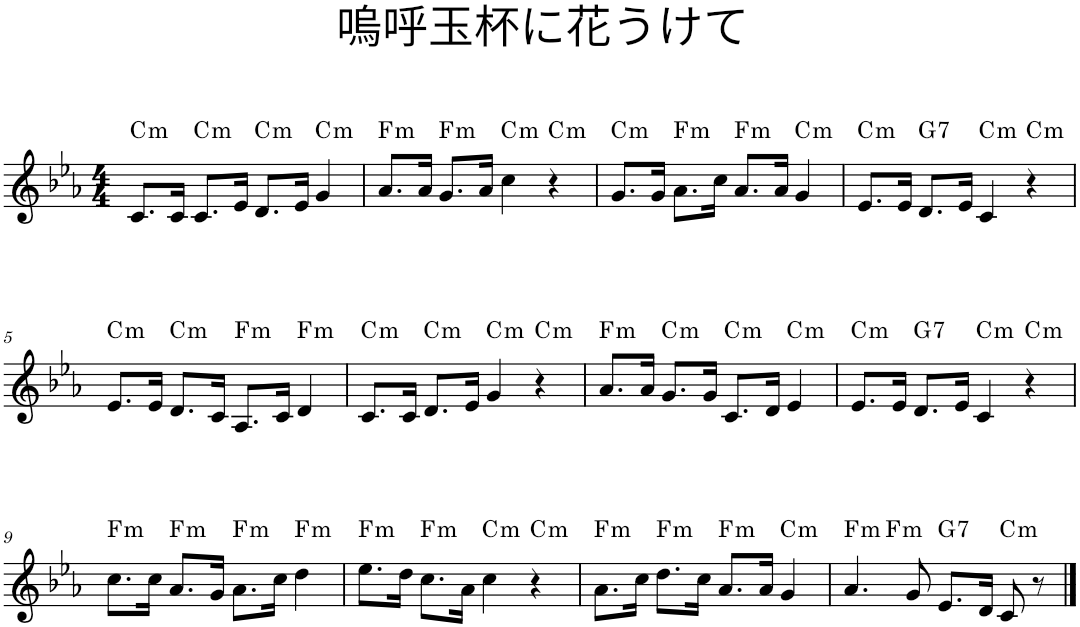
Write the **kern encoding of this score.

**kern	**harte
*part1	*part1
*staff1	*
*I"Piano	*
*I'Pno.	*
*clefG2	*
*k[b-e-a-]	*
*M4/4	*
=1	=1
!	!LO:H:kt=m
8.c/L	C:min
16c/Jk	.
!	!LO:H:kt=m
8.c/L	C:min
16e-/Jk	.
!	!LO:H:kt=m
8.d/L	C:min
16e-/Jk	.
!	!LO:H:kt=m
4g/	C:min
=2	=2
!	!LO:H:kt=m
8.a-/L	F:min
16a-/Jk	.
!	!LO:H:kt=m
8.g/L	F:min
16a-/Jk	.
!	!LO:H:kt=m
4cc\	C:min
!	!LO:H:kt=m
4r	C:min
=3	=3
!	!LO:H:kt=m
8.g/L	C:min
16g/Jk	.
!	!LO:H:kt=m
8.a-\L	F:min
16cc\Jk	.
!	!LO:H:kt=m
8.a-/L	F:min
16a-/Jk	.
!	!LO:H:kt=m
4g/	C:min
=4	=4
!	!LO:H:kt=m
8.e-/L	C:min
16e-/Jk	.
!	!LO:H:kt=7
8.d/L	G:7
16e-/Jk	.
!	!LO:H:kt=m
4c/	C:min
!	!LO:H:kt=m
4r	C:min
!!LO:LB:g=z
=5	=5
!	!LO:H:kt=m
8.e-/L	C:min
16e-/Jk	.
!	!LO:H:kt=m
8.d/L	C:min
16c/Jk	.
!	!LO:H:kt=m
8.A-/L	F:min
16c/Jk	.
!	!LO:H:kt=m
4d/	F:min
=6	=6
!	!LO:H:kt=m
8.c/L	C:min
16c/Jk	.
!	!LO:H:kt=m
8.d/L	C:min
16e-/Jk	.
!	!LO:H:kt=m
4g/	C:min
!	!LO:H:kt=m
4r	C:min
=7	=7
!	!LO:H:kt=m
8.a-/L	F:min
16a-/Jk	.
!	!LO:H:kt=m
8.g/L	C:min
16g/Jk	.
!	!LO:H:kt=m
8.c/L	C:min
16d/Jk	.
!	!LO:H:kt=m
4e-/	C:min
=8	=8
!	!LO:H:kt=m
8.e-/L	C:min
16e-/Jk	.
!	!LO:H:kt=7
8.d/L	G:7
16e-/Jk	.
!	!LO:H:kt=m
4c/	C:min
!	!LO:H:kt=m
4r	C:min
!!LO:LB:g=z
=9	=9
!	!LO:H:kt=m
8.cc\L	F:min
16cc\Jk	.
!	!LO:H:kt=m
8.a-/L	F:min
16g/Jk	.
!	!LO:H:kt=m
8.a-\L	F:min
16cc\Jk	.
!	!LO:H:kt=m
4dd\	F:min
=10	=10
!	!LO:H:kt=m
8.ee-\L	F:min
16dd\Jk	.
!	!LO:H:kt=m
8.cc\L	F:min
16a-\Jk	.
!	!LO:H:kt=m
4cc\	C:min
!	!LO:H:kt=m
4r	C:min
=11	=11
!	!LO:H:kt=m
8.a-\L	F:min
16cc\Jk	.
!	!LO:H:kt=m
8.dd\L	F:min
16cc\Jk	.
!	!LO:H:kt=m
8.a-/L	F:min
16a-/Jk	.
!	!LO:H:kt=m
4g/	C:min
=12	=12
!	!LO:H:kt=m
*^	*
4.a-/	4ryy	F:min
!	!	!LO:H:kt=m
.	2.ryy	F:min
8g/	.	.
!	!	!LO:H:kt=7
8.e-/L	.	G:7
16d/Jk	.	.
!	!	!LO:H:kt=m
8c/	.	C:min
8r	.	.
*v	*v	*
==	==
*-	*-
